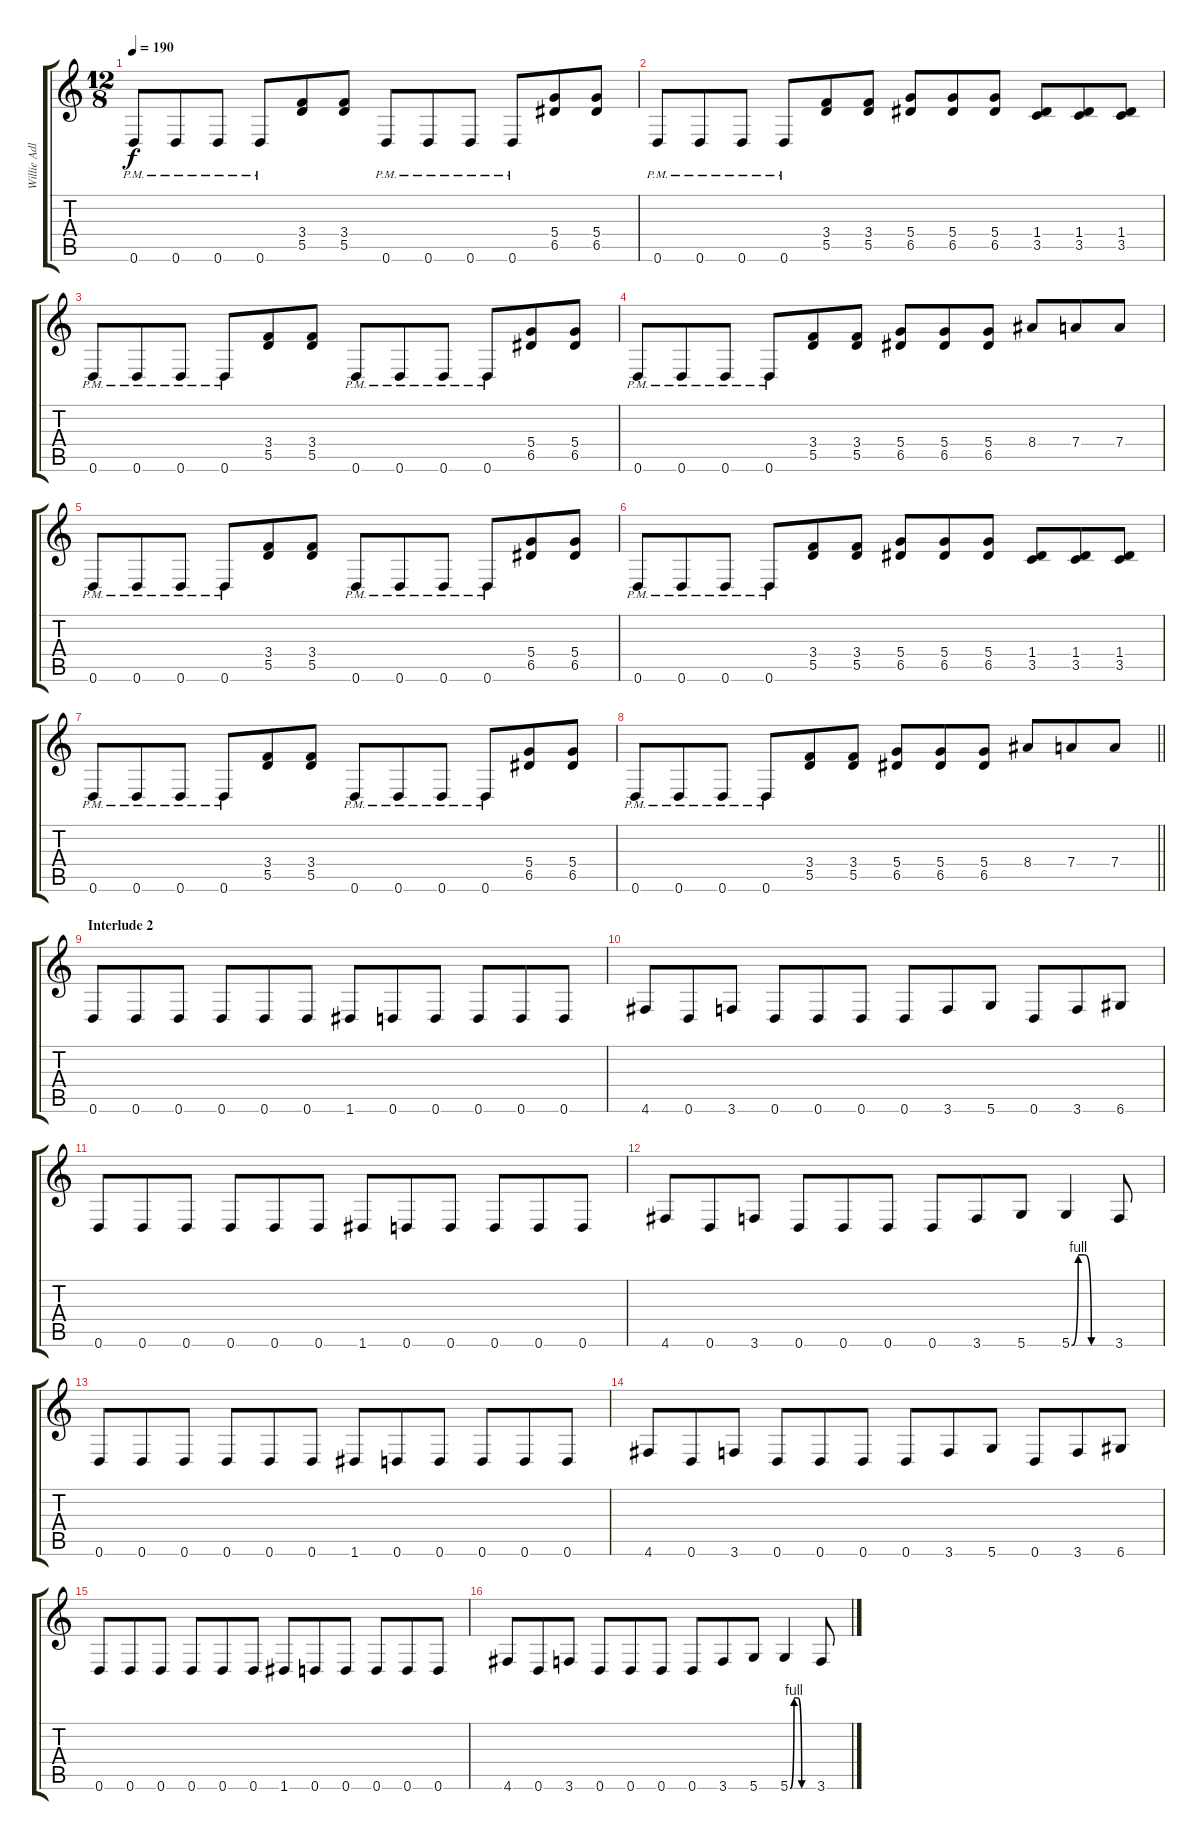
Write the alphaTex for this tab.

\track ("Willie Adler - Rhythm" "Willie Adl") {instrument distortionguitar}
\staff {score tabs}
\tuning (E4 B3 G3 D3 A2 D2) {hide}
\ts (12 8)
\tempo 190
\clef g2
\ks c
0.6{pm}.8{dy f} 0.6{pm}.8 0.6{pm}.8 0.6{pm}.8 (3.4 5.5).8 (3.4 5.5).8 0.6{pm}.8 0.6{pm}.8 0.6{pm}.8 0.6{pm}.8 (5.4 6.5).8 (5.4 6.5).8 |
0.6{pm}.8 0.6{pm}.8 0.6{pm}.8 0.6{pm}.8 (3.4 5.5).8 (3.4 5.5).8 (5.4 6.5).8 (5.4 6.5).8 (5.4 6.5).8 (1.4 3.5).8 (1.4 3.5).8 (1.4 3.5).8 |
0.6{pm}.8 0.6{pm}.8 0.6{pm}.8 0.6{pm}.8 (3.4 5.5).8 (3.4 5.5).8 0.6{pm}.8 0.6{pm}.8 0.6{pm}.8 0.6{pm}.8 (5.4 6.5).8 (5.4 6.5).8 |
0.6{pm}.8 0.6{pm}.8 0.6{pm}.8 0.6{pm}.8 (3.4 5.5).8 (3.4 5.5).8 (5.4 6.5).8 (5.4 6.5).8 (5.4 6.5).8 8.4.8 7.4.8 7.4.8 |
0.6{pm}.8 0.6{pm}.8 0.6{pm}.8 0.6{pm}.8 (3.4 5.5).8 (3.4 5.5).8 0.6{pm}.8 0.6{pm}.8 0.6{pm}.8 0.6{pm}.8 (5.4 6.5).8 (5.4 6.5).8 |
0.6{pm}.8 0.6{pm}.8 0.6{pm}.8 0.6{pm}.8 (3.4 5.5).8 (3.4 5.5).8 (5.4 6.5).8 (5.4 6.5).8 (5.4 6.5).8 (1.4 3.5).8 (1.4 3.5).8 (1.4 3.5).8 |
0.6{pm}.8 0.6{pm}.8 0.6{pm}.8 0.6{pm}.8 (3.4 5.5).8 (3.4 5.5).8 0.6{pm}.8 0.6{pm}.8 0.6{pm}.8 0.6{pm}.8 (5.4 6.5).8 (5.4 6.5).8 |
\barLineRight lightlight
0.6{pm}.8 0.6{pm}.8 0.6{pm}.8 0.6{pm}.8 (3.4 5.5).8 (3.4 5.5).8 (5.4 6.5).8 (5.4 6.5).8 (5.4 6.5).8 8.4.8 7.4.8 7.4.8 |
\section ("" "Interlude 2")
0.6.8 0.6.8 0.6.8 0.6.8 0.6.8 0.6.8 1.6.8 0.6.8 0.6.8 0.6.8 0.6.8 0.6.8 |
4.6.8 0.6.8 3.6.8 0.6.8 0.6.8 0.6.8 0.6.8 3.6.8 5.6.8 0.6.8 3.6.8 6.6.8 |
0.6.8 0.6.8 0.6.8 0.6.8 0.6.8 0.6.8 1.6.8 0.6.8 0.6.8 0.6.8 0.6.8 0.6.8 |
4.6.8 0.6.8 3.6.8 0.6.8 0.6.8 0.6.8 0.6.8 3.6.8 5.6.8 5.6{be (custom 0 0 10 4 20 4 30 0 60 0)}.4 3.6.8 |
0.6.8 0.6.8 0.6.8 0.6.8 0.6.8 0.6.8 1.6.8 0.6.8 0.6.8 0.6.8 0.6.8 0.6.8 |
4.6.8 0.6.8 3.6.8 0.6.8 0.6.8 0.6.8 0.6.8 3.6.8 5.6.8 0.6.8 3.6.8 6.6.8 |
0.6.8 0.6.8 0.6.8 0.6.8 0.6.8 0.6.8 1.6.8 0.6.8 0.6.8 0.6.8 0.6.8 0.6.8 |
4.6.8 0.6.8 3.6.8 0.6.8 0.6.8 0.6.8 0.6.8 3.6.8 5.6.8 5.6{be (custom 0 0 10 4 20 4 30 0 60 0)}.4 3.6.8
